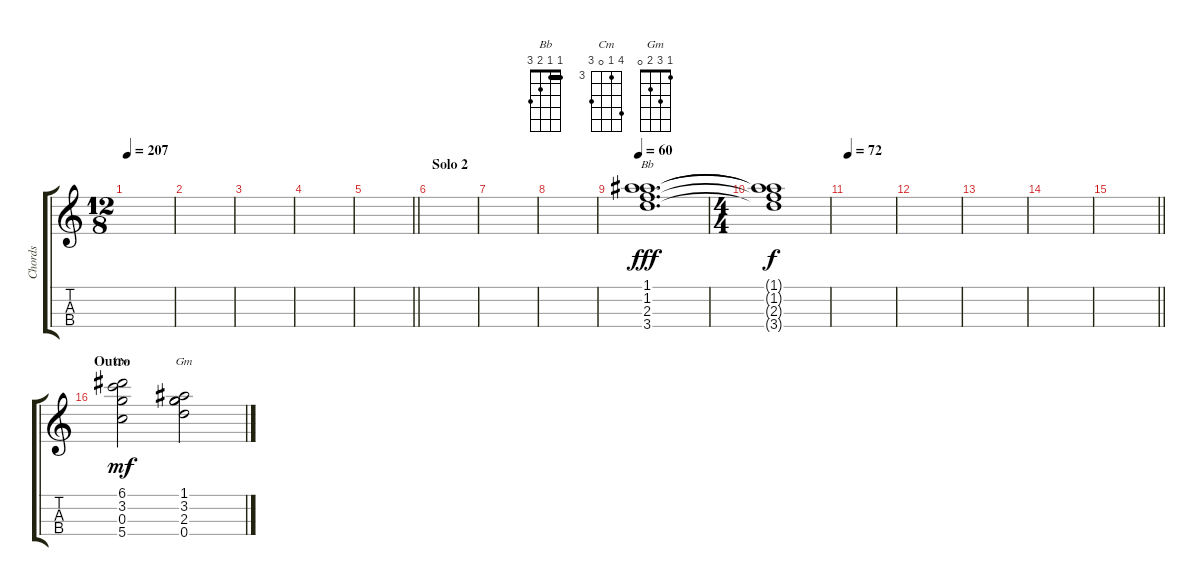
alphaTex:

\track ("Chords" "Chords") {instrument acousticguitarnylon}
\staff {score tabs}
\tuning (A4 E4 C4 G4) {hide}
\chord ("Bb" 1 1 2 3) {barre 1}
\chord ("Cm" 6 3 0 5) {firstfret 3}
\chord ("Gm" 1 3 2 0)
\ts (12 8)
\tempo 207
\clef g2
\ks c
|
|
|
|
\barLineRight lightlight
|
\section ("" "Solo 2")
|
|
|
\tempo 60
(1.1 1.2 2.3 3.4).1{d ch "Bb" dy fff} |
\ts (4 4)
(1.1{t} 1.2{t} 2.3{t} 3.4{t}).1{dy f} |
\tempo 72
|
|
|
|
\barLineRight lightlight
|
\section ("" "Outro")
(6.1 3.2 0.3 5.4).2{ch "Cm" dy mf} (1.1 3.2 2.3 0.4).2{ch "Gm"}
